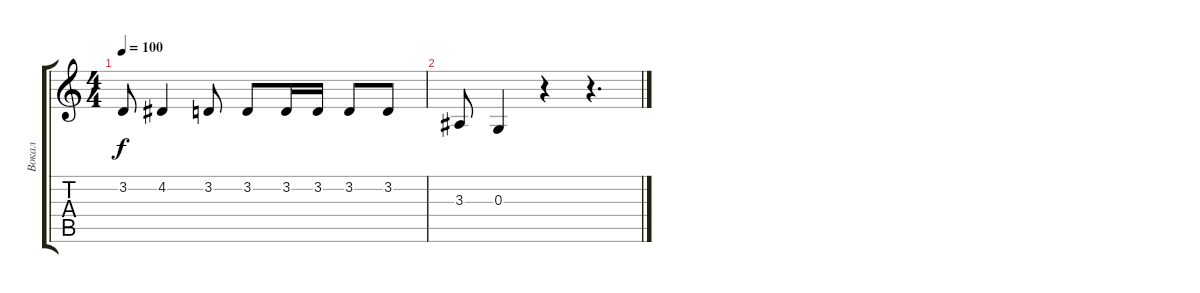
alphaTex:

\track ("Вокал" "Вокал") {instrument synthbrass1}
\staff {score tabs}
\tuning (E4 B3 G3 D3 A2 E2) {hide}
\ts (4 4)
\tempo 100
\clef g2
\ks c
3.2.8{dy f} 4.2.4 3.2.8 3.2.8 3.2.16 3.2.16 3.2.8 3.2.8 |
3.3.8 0.3.4 r.4 r.4{d}
